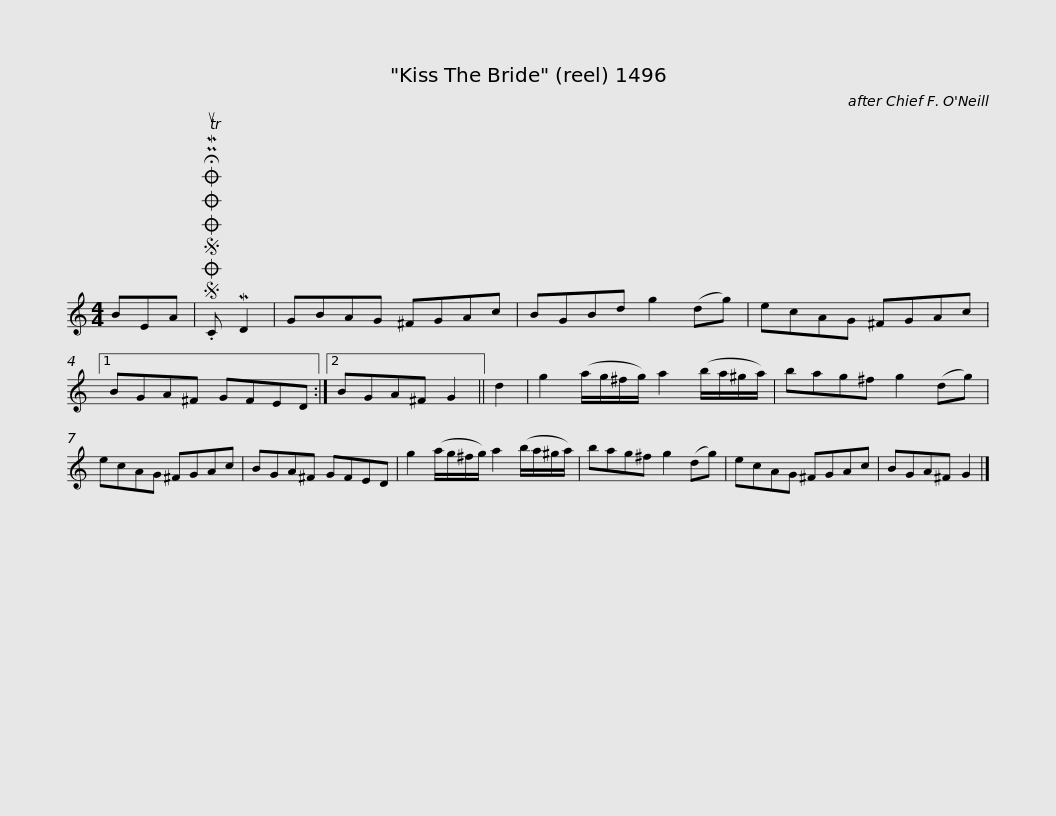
X:1
L:1/8
M:4/4
I:linebreak $
K:C
V:1 treble
V:1
 BEA |SOSOOO .!fermata!PMTuC MD2 | GBAG ^FGAc | BGBd g2 (dg) | ecAG ^FGAc |1 %5
 BGA^F GFED :|2 BGA^F G2 || d2 |$ g2 (a/g/^f/g/) a2 (b/a/^g/a/) | bag^f g2 (dg) | %10
 ecAG ^FGAc | BGA^F GFED |$ g2 (a/g/^f/g/) a2 (b/a/^g/a/) | bag^f g2 (dg) | ecAG ^FGAc | %15
 BGA^F G2 |] %16
